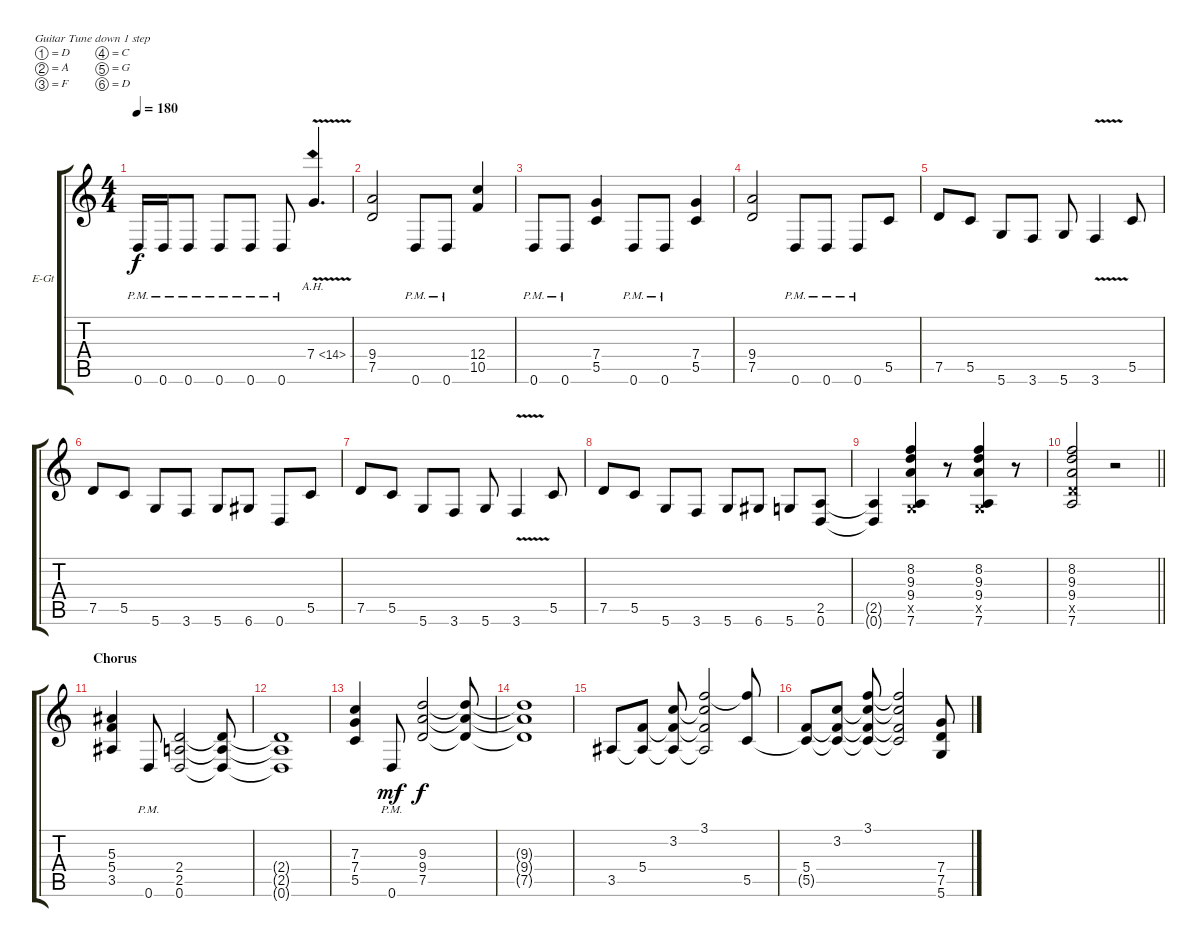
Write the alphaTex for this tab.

\bracketExtendMode groupsimilarinstruments
\firstSystemTrackNameOrientation horizontal
\otherSystemsTrackNameOrientation horizontal
\track ("Guitar 1" "E-Gt") {instrument distortionguitar}
\staff {score tabs}
\tuning (D4 A3 F3 C3 G2 D2)
\ts (4 4)
\tempo 180
\clef g2
\ks c
0.6{pm}.16{dy f} 0.6{pm}.16 0.6{pm}.8 0.6{pm}.8 0.6{pm}.8 0.6{pm}.8 7.4{ah 7 v}.4{d} |
(9.4 7.5).2 0.6{pm}.8 0.6{pm}.8 (12.4 10.5).4 |
0.6{pm}.8 0.6{pm}.8 (7.4 5.5).4 0.6{pm}.8 0.6{pm}.8 (7.4 5.5).4 |
(9.4 7.5).2 0.6{pm}.8 0.6{pm}.8 0.6{pm}.8 5.5.8 |
7.5.8 5.5.8 5.6.8 3.6.8 5.6.8 3.6{v}.4 5.5.8 |
7.5.8 5.5.8 5.6.8 3.6.8 5.6.8 6.6.8 0.6.8 5.5.8 |
7.5.8 5.5.8 5.6.8 3.6.8 5.6.8 3.6{v}.4 5.5.8 |
7.5.8 5.5.8 5.6.8 3.6.8 5.6.8 6.6.8 5.6.8 (2.5 0.6).8 |
(2.5{t} 0.6{t}).4 (8.2 9.3 9.4 7.6 0.5{x}).4 r.8 (8.2 9.3 9.4 7.6 0.5{x}).4 r.8 |
\barLineRight lightlight
(8.2 9.3 9.4 7.5{x} 7.6).2 r.2 |
\section ("" "Chorus")
(5.3 5.4 3.5).4 0.6{pm}.8 (2.4 2.5 0.6).2 (2.4{t} 2.5{t} 0.6{t}).8 |
(2.4{t} 2.5{t} 0.6{t}).1 |
(7.3 7.4 5.5).4 0.6{pm}.8{dy mf} (9.3 9.4 7.5).2{dy f} (9.3{t} 9.4{t} 7.5{t}).8 |
(9.3{t} 9.4{t} 7.5{t}).1 |
3.5.8 (5.4 3.5{t}).8 (3.2 5.4{t} 3.5{t}).8 (3.1 3.2{t} 5.4{t} 3.5{t}).2 (3.1{t} 5.5).8 |
(5.4 5.5{t}).8 (3.2 5.4{t} 5.5{t}).8 (3.1 3.2{t} 5.4{t} 5.5{t}).8 (3.1{t} 3.2{t} 5.4{t} 5.5{t}).2 (7.4 7.5 5.6).8
